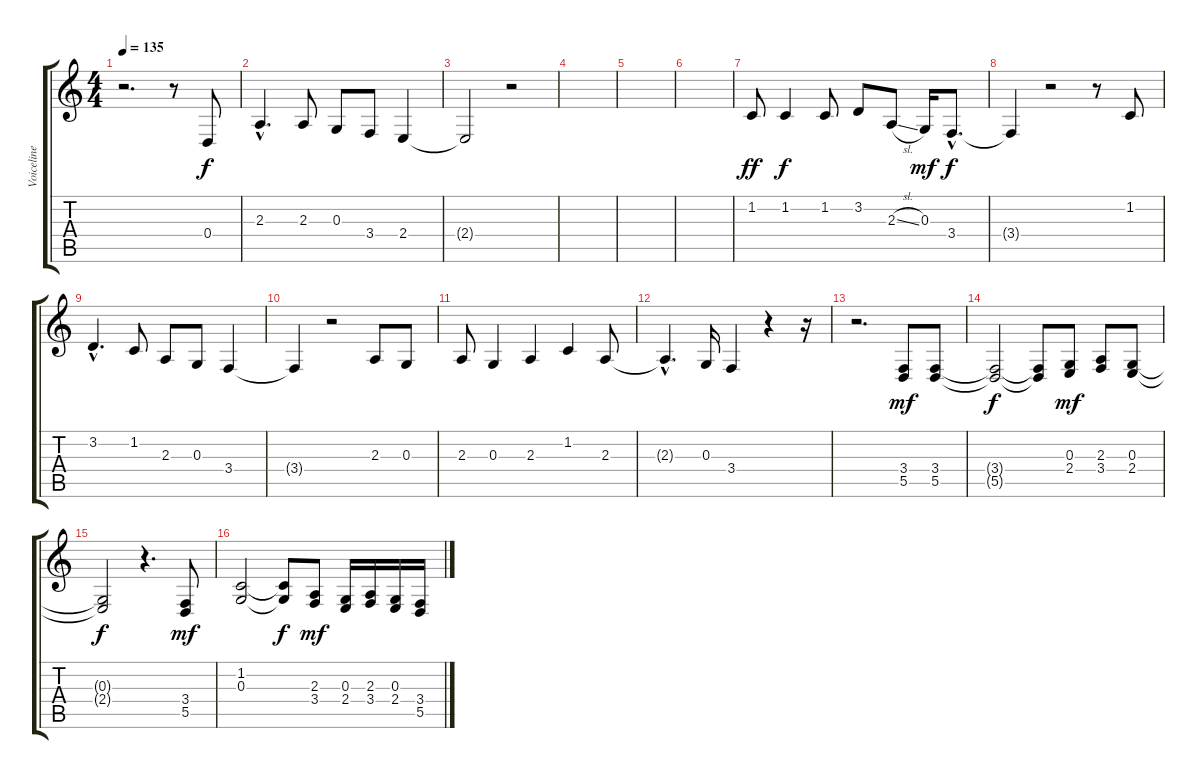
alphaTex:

\track ("Voiceline" "Voiceline") {instrument altosax}
\staff {score tabs}
\tuning (E4 B3 G3 D3 A2 E2) {hide}
\ts (4 4)
\tempo 135
\clef g2
\ks c
r.2{d dy f} r.8 0.4.8 |
2.3{hac}.4{d} 2.3.8 0.3.8 3.4.8 2.4.4 |
2.4{t}.2 r.2 |
|
|
|
1.2.8{dy ff} 1.2.4{dy f} 1.2.8 3.2.8 2.3{sl}.8 0.3.16{dy mf} 3.4{hac}.8{d dy f} |
3.4{t}.4 r.2 r.8 1.2.8 |
3.2{hac}.4{d} 1.2.8 2.3.8 0.3.8 3.4.4 |
3.4{t}.4 r.2 2.3.8 0.3.8 |
2.3.8 0.3.4 2.3.4 1.2.4 2.3.8 |
2.3{hac t}.4{d} 0.3.16 3.4.4 r.4 r.16 |
r.2{d} (3.4 5.5).8{dy mf} (3.4 5.5).8 |
(3.4{t} 5.5{t}).2{dy f} (3.4{t} 5.5{t}).8 (0.3 2.4).8{dy mf} (2.3 3.4).8 (0.3 2.4).8 |
(0.3{t} 2.4{t}).2{dy f} r.4{d} (3.4 5.5).8{dy mf} |
(1.2 0.3).2 (1.2{t} 0.3{t}).8{dy f} (2.3 3.4).8{dy mf} (0.3 2.4).16 (2.3 3.4).16 (0.3 2.4).16 (3.4 5.5).16
